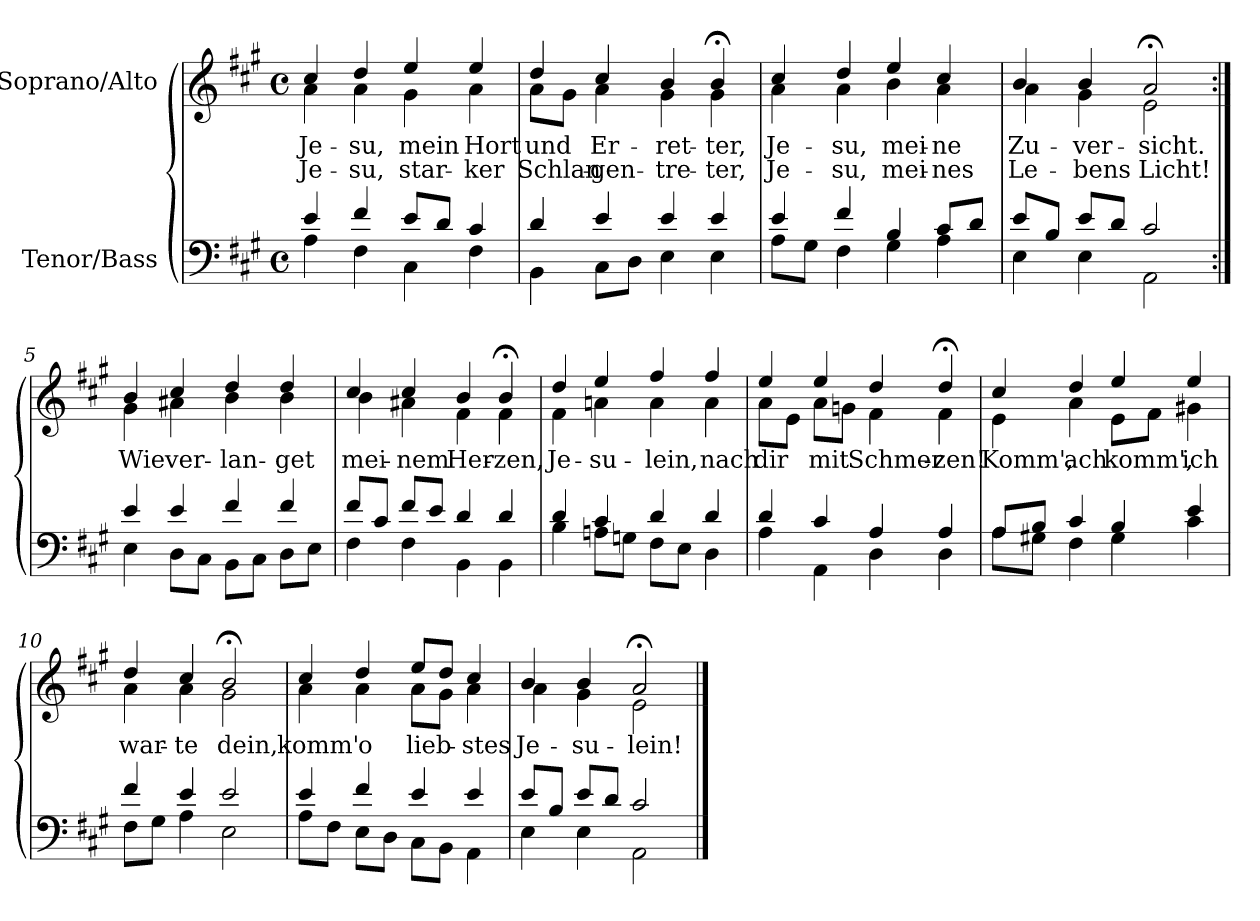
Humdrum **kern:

**kern	**kern	**text	**text
*part2	*part1	*part1	*part1
*staff2	*staff1	*staff1	*staff1
*I"Tenor/Bass	*I"Soprano/Alto	*	*
*clefF4	*clefG2	*	*
*k[f#c#g#]	*k[f#c#g#]	*	*
*M4/4	*M4/4	*	*
*met(c)	*met(c)	*	*
=1	=1	=1	=1
*^	*	*	*
!	!	!	!LO:LY:b	!LO:LY:b
*	*	*^	*	*
4e/	4A\	4cc#/	4a\	Je-	Je-
!	!	!	!	!LO:LY:b	!LO:LY:b
4f#/	4F#\	4dd/	4a\	-su,	-su,
!	!	!	!	!LO:LY:b	!LO:LY:b
8e/L	4C#\	4ee/	4g#\	mein	star-
8d/J	.	.	.	.	.
!	!	!	!	!LO:LY:b	!LO:LY:b
4c#/	4F#\	4ee/	4a\	Hort	-ker
=2	=2	=2	=2	=2	=2
!	!	!	!	!LO:LY:b	!LO:LY:b
4d/	4BB\	4dd/	8a\L	und	Schlan-
.	.	.	8g#\J	.	.
!	!	!	!	!LO:LY:b	!LO:LY:b
4e/	8C#\L	4cc#/	4a\	Er-	-gen-
.	8D\J	.	.	.	.
!	!	!	!	!LO:LY:b	!LO:LY:b
4e/	4E\	4b/	4g#\	-ret-	-tre-
!	!	!	!	!LO:LY:b	!LO:LY:b
4e/	4E\	4b;</	4g#\	-ter,	-ter,
=3	=3	=3	=3	=3	=3
!	!	!	!	!LO:LY:b	!LO:LY:b
4e/	8A\L	4cc#/	4a\	Je-	Je-
.	8G#\J	.	.	.	.
!	!	!	!	!LO:LY:b	!LO:LY:b
4f#/	4F#\	4dd/	4a\	-su,	-su,
!	!	!	!	!LO:LY:b	!LO:LY:b
4B/	4G#\	4ee/	4b\	mei-	mei-
!	!	!	!	!LO:LY:b	!LO:LY:b
8c#/L	4A\	4cc#/	4a\	-ne	-nes
8d/J	.	.	.	.	.
=4	=4	=4	=4	=4	=4
!	!	!	!	!LO:LY:b	!LO:LY:b
8e/L	4E\	4b/	4a\	Zu-	Le-
8B/J	.	.	.	.	.
!	!	!	!	!LO:LY:b	!LO:LY:b
8e/L	4E\	4b/	4g#\	-ver-	-bens
8d/J	.	.	.	.	.
!	!	!	!	!LO:LY:b	!LO:LY:b
2c#/	2AA\	2a;</	2e\	-sicht.	Licht!
!!LO:LB:g=z	!!
=5:|!	=5:|!	=5:|!	=5:|!	=5:|!	=5:|!
!	!	!	!	!LO:LY:b	!
4e/	4E\	4b/	4g#\	Wie	.
!	!	!	!	!LO:LY:b	!
4e/	8D\L	4cc#/	4a#X\	ver-	.
.	8C#\J	.	.	.	.
!	!	!	!	!LO:LY:b	!
4f#/	8BB\L	4dd/	4b\	-lan-	.
.	8C#\J	.	.	.	.
!	!	!	!	!LO:LY:b	!
4f#/	8D\L	4dd/	4b\	-get	.
.	8E\J	.	.	.	.
=6	=6	=6	=6	=6	=6
!	!	!	!	!LO:LY:b	!
8f#/L	4F#\	4cc#/	4b\	mei-	.
8c#/J	.	.	.	.	.
!	!	!	!	!LO:LY:b	!
8f#/L	4F#\	4cc#/	4a#X\	-nem	.
8e/J	.	.	.	.	.
!	!	!	!	!LO:LY:b	!
4d/	4BB\	4b/	4f#\	Her-	.
!	!	!	!	!LO:LY:b	!
4d/	4BB\	4b;</	4f#\	-zen,	.
=7	=7	=7	=7	=7	=7
!	!	!	!	!LO:LY:b	!
4d/	4B\	4dd/	4f#\	Je-	.
!	!	!	!	!LO:LY:b	!
4c#/	8An\L	4ee/	4an\	-su-	.
.	8Gn\J	.	.	.	.
!	!	!	!	!LO:LY:b	!
4d/	8F#\L	4ff#/	4a\	-lein,	.
.	8E\J	.	.	.	.
!	!	!	!	!LO:LY:b	!
4d/	4D\	4ff#/	4a\	nach	.
=8	=8	=8	=8	=8	=8
!	!	!	!	!LO:LY:b	!
4d/	4A\	4ee/	8a\L	dir	.
.	.	.	8e\J	.	.
!	!	!	!	!LO:LY:b	!
4c#/	4AA\	4ee/	8a\L	mit	.
.	.	.	8gn\J	.	.
!	!	!	!	!LO:LY:b	!
4A/	4D\	4dd/	4f#\	Schmer-	.
!	!	!	!	!LO:LY:b	!
4A/	4D\	4dd;</	4f#\	-zen!	.
!!LO:LB:g=z	!!
=9	=9	=9	=9	=9	=9
!	!	!	!	!LO:LY:b	!
8A/L	8A\L	4cc#/	4e\	Komm',	.
8B/J	8G#X\J	.	.	.	.
!	!	!	!	!LO:LY:b	!
4c#/	4F#\	4dd/	4a\	ach	.
!	!	!	!	!LO:LY:b	!
4B/	4G#\	4ee/	8e\L	komm',	.
.	.	.	8f#\J	.	.
!	!	!	!	!LO:LY:b	!
4e/	4c#\	4ee/	4g#X\	ich	.
=10	=10	=10	=10	=10	=10
!	!	!	!	!LO:LY:b	!
4f#/	8F#\L	4dd/	4a\	war-	.
.	8G#\J	.	.	.	.
!	!	!	!	!LO:LY:b	!
4e/	4A\	4cc#/	4a\	-te	.
!	!	!	!	!LO:LY:b	!
2e/	2E\	2b;</	2g#\	dein,	.
=11	=11	=11	=11	=11	=11
!	!	!	!	!LO:LY:b	!
4e/	8A\L	4cc#/	4a\	komm'	.
.	8F#\J	.	.	.	.
!	!	!	!	!LO:LY:b	!
4f#/	8E\L	4dd/	4a\	o	.
.	8D\J	.	.	.	.
!	!	!	!	!LO:LY:b	!
4e/	8C#\L	8ee/L	8a\L	lieb-	.
.	8BB\J	8dd/J	8g#\J	.	.
!	!	!	!	!LO:LY:b	!
4e/	4AA\	4cc#/	4a\	-stes	.
=12	=12	=12	=12	=12	=12
!	!	!	!	!LO:LY:b	!
8e/L	4E\	4b/	4a\	Je-	.
8B/J	.	.	.	.	.
!	!	!	!	!LO:LY:b	!
8e/L	4E\	4b/	4g#\	-su-	.
8d/J	.	.	.	.	.
!	!	!	!	!LO:LY:b	!
2c#/	2AA\	2a;</	2e\	-lein!	.
*v	*v	*	*	*	*
*	*v	*v	*	*
==	==	==	==
*-	*-	*-	*-
